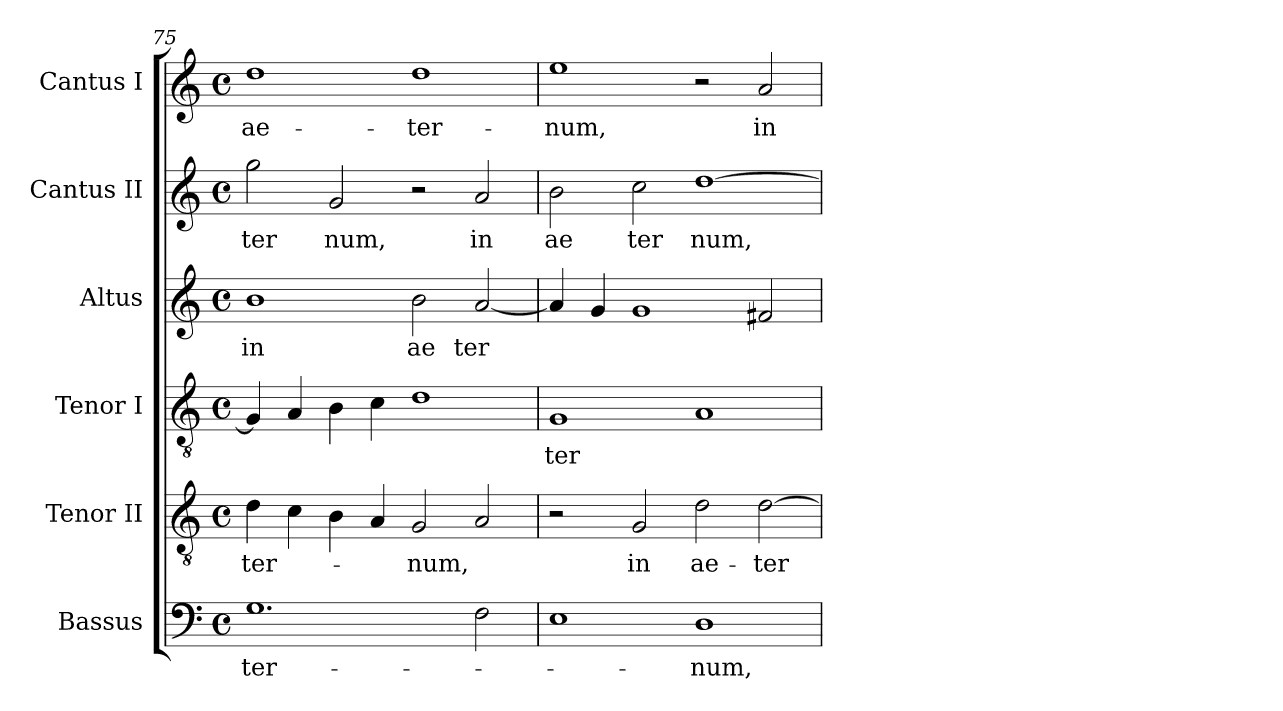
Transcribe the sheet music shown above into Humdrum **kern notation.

**kern	**text	**kern	**text	**kern	**text	**kern	**text	**kern	**text	**kern	**text
*part6	*part6	*part5	*part5	*part4	*part4	*part3	*part3	*part2	*part2	*part1	*part1
*staff6	*staff6	*staff5	*staff5	*staff4	*staff4	*staff3	*staff3	*staff2	*staff2	*staff1	*staff1
*I"Bassus	*	*I"Tenor II	*	*I"Tenor I	*	*I"Altus	*	*I"Cantus II	*	*I"Cantus I	*
*clefF4	*	*clefGv2	*	*clefGv2	*	*clefG2	*	*clefG2	*	*clefG2	*
*M4/4	*	*M4/4	*	*M4/4	*	*M4/4	*	*M4/4	*	*M4/4	*
*met(c)	*	*met(c)	*	*met(c)	*	*met(c)	*	*met(c)	*	*met(c)	*
=75	=75	=75	=75	=75	=75	=75	=75	=75	=75	=75	=75
!	!LO:LY:b:cj	!	!LO:LY:b	!	!	!	!LO:LY:b:cj	!	!LO:LY:b:cj	!	!LO:LY:b:cj
1.G	-ter-	4d\	-ter-	4G/]	.	1b	in	2gg\	ter	1dd	ae-
.	.	4c\	.	4A/	.	.	.	.	.	.	.
!	!	!	!	!	!	!	!	!	!LO:LY:b:cj	!	!
.	.	4B\	.	4B\	.	.	.	2g/	num,	.	.
.	.	4A/	.	4c\	.	.	.	.	.	.	.
!	!	!	!LO:LY:b	!	!	!	!LO:LY:b:cj	!	!	!	!LO:LY:b:cj
.	.	2G/	-num,	1d	.	2b\	ae	2r	.	1dd	-ter-
!	!	!	!	!	!	!	!LO:LY:b	!	!LO:LY:b:cj	!	!
2F\	.	2A/	.	.	.	[<2a/	ter	2a/	in	.	.
=76	=76	=76	=76	=76	=76	=76	=76	=76	=76	=76	=76
!	!	!	!	!	!LO:LY:b:cj	!	!	!	!LO:LY:b:cj	!	!LO:LY:b:cj
1E	.	2r	.	1G	ter	4a/]	.	2b\	ae	1ee	-num,
.	.	.	.	.	.	4g/	.	.	.	.	.
!	!	!	!LO:LY:b:cj	!	!	!	!	!	!LO:LY:b:cj	!	!
.	.	2G/	in	.	.	1g	.	2cc\	ter	.	.
!	!LO:LY:b:cj	!	!LO:LY:b:cj	!	!	!	!	!	!LO:LY:b	!	!
1D	-num,	2d\	ae-	1A	.	.	.	[>1dd	num,	2r	.
!	!	!	!LO:LY:b	!	!	!	!	!	!	!	!LO:LY:b:cj
.	.	[>2d\	-ter-	.	.	2f#X/	.	.	.	2a/	in
=	=	=	=	=	=	=	=	=	=	=	=
*-	*-	*-	*-	*-	*-	*-	*-	*-	*-	*-	*-
